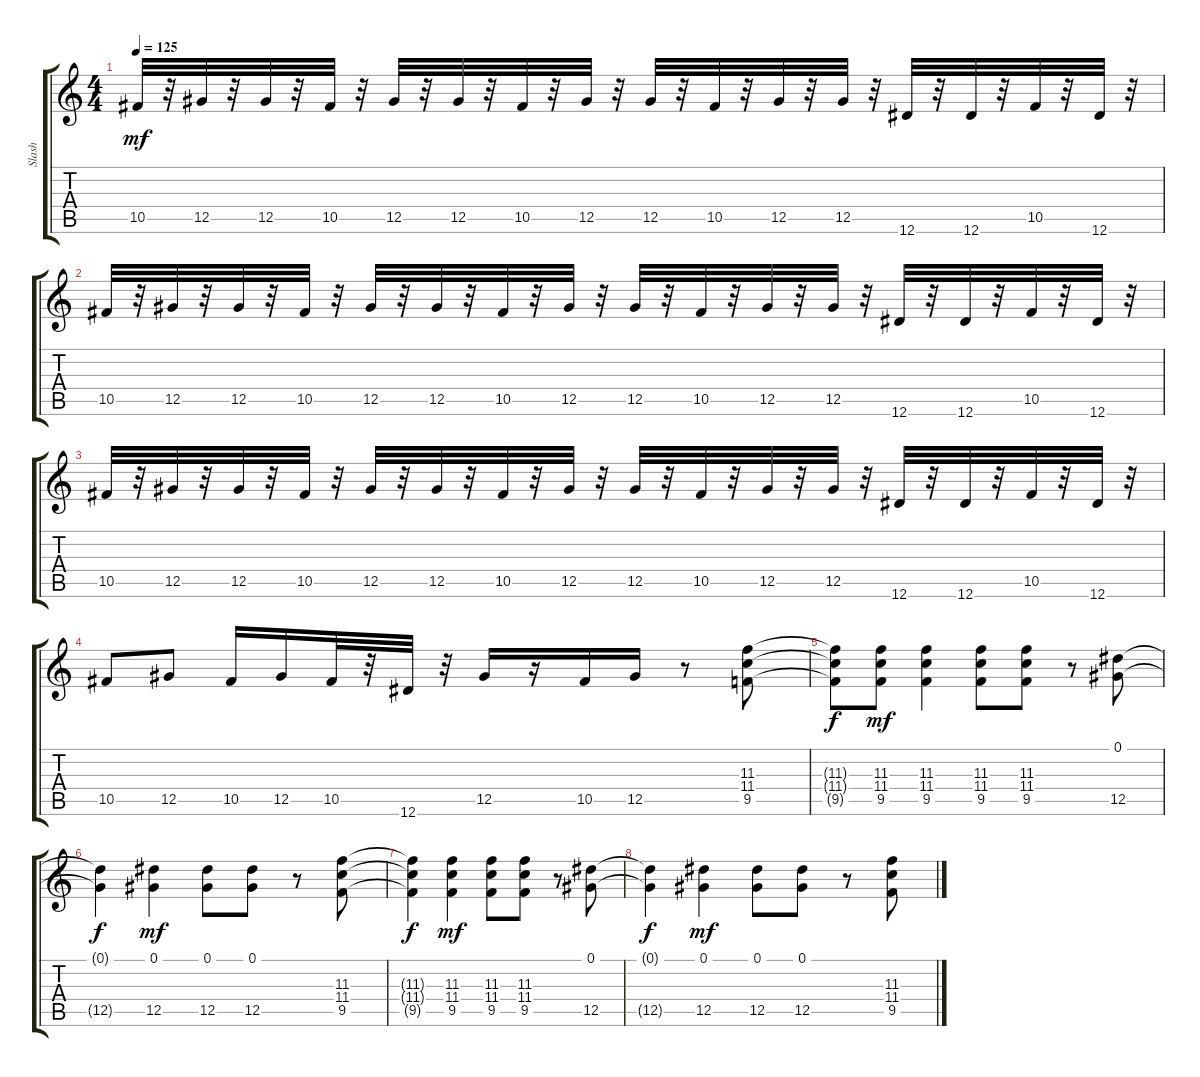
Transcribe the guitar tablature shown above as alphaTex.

\track ("Slash" "Slash") {instrument overdrivenguitar}
\staff {score tabs}
\tuning (Eb4 Bb3 Gb3 Db3 Ab2 Eb2) {hide}
\ts (4 4)
\tempo 125
\clef g2
\ks c
10.5.32{dy mf} r.32 12.5.32 r.32 12.5.32 r.32 10.5.32 r.32 12.5.32 r.32 12.5.32 r.32 10.5.32 r.32 12.5.32 r.32 12.5.32 r.32 10.5.32 r.32 12.5.32 r.32 12.5.32 r.32 12.6.32 r.32 12.6.32 r.32 10.5.32 r.32 12.6.32 r.32 |
10.5.32 r.32 12.5.32 r.32 12.5.32 r.32 10.5.32 r.32 12.5.32 r.32 12.5.32 r.32 10.5.32 r.32 12.5.32 r.32 12.5.32 r.32 10.5.32 r.32 12.5.32 r.32 12.5.32 r.32 12.6.32 r.32 12.6.32 r.32 10.5.32 r.32 12.6.32 r.32 |
10.5.32 r.32 12.5.32 r.32 12.5.32 r.32 10.5.32 r.32 12.5.32 r.32 12.5.32 r.32 10.5.32 r.32 12.5.32 r.32 12.5.32 r.32 10.5.32 r.32 12.5.32 r.32 12.5.32 r.32 12.6.32 r.32 12.6.32 r.32 10.5.32 r.32 12.6.32 r.32 |
10.5.8 12.5.8 10.5.16 12.5.16 10.5.32 r.32 12.6.32 r.32 12.5.16 r.16 10.5.16 12.5.16 r.8 (11.3 11.4 9.5).8 |
(11.3{t} 11.4{t} 9.5{t}).8{dy f} (11.3 11.4 9.5).8{dy mf} (11.3 11.4 9.5).4 (11.3 11.4 9.5).8 (11.3 11.4 9.5).8 r.8 (0.1 12.5).8 |
(0.1{t} 12.5{t}).4{dy f} (0.1 12.5).4{dy mf} (0.1 12.5).8 (0.1 12.5).8 r.8 (11.3 11.4 9.5).8 |
(11.3{t} 11.4{t} 9.5{t}).4{dy f} (11.3 11.4 9.5).4{dy mf} (11.3 11.4 9.5).8 (11.3 11.4 9.5).8 r.8 (0.1 12.5).8 |
(0.1{t} 12.5{t}).4{dy f} (0.1 12.5).4{dy mf} (0.1 12.5).8 (0.1 12.5).8 r.8 (11.3 11.4 9.5).8
